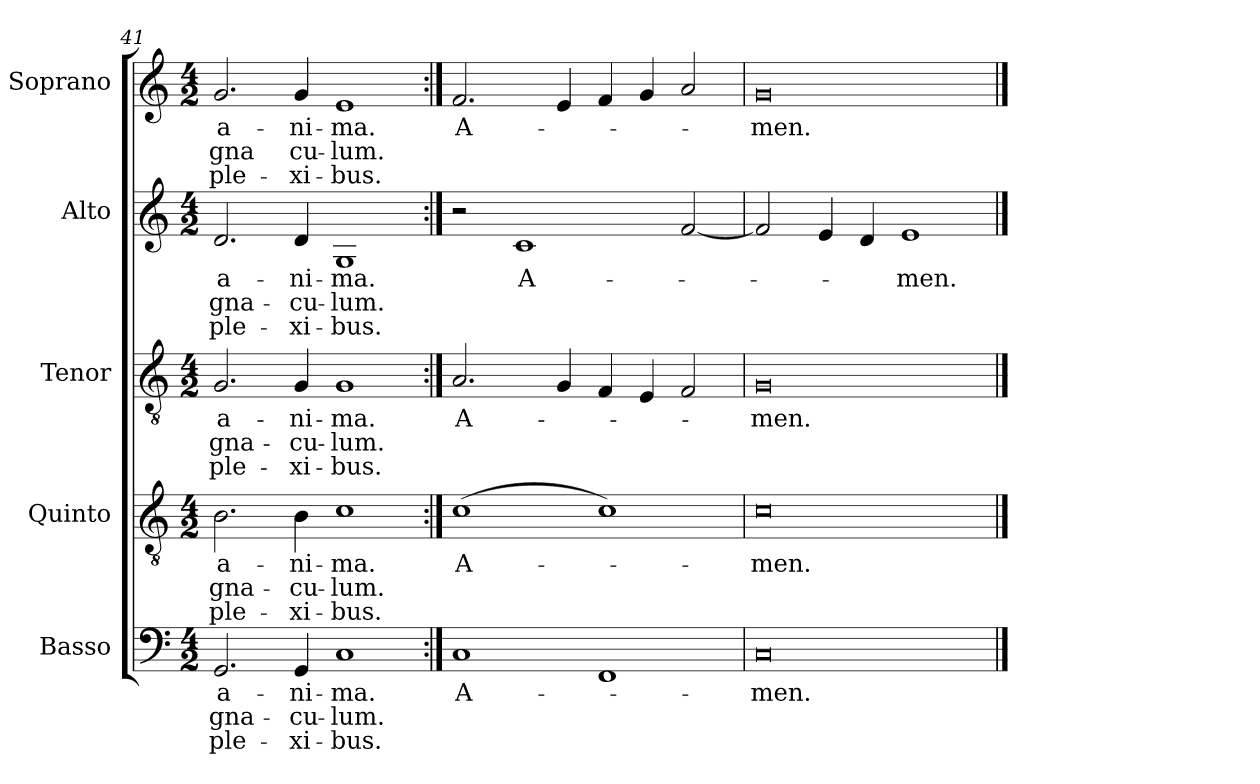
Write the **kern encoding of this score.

**kern	**text	**text	**text	**kern	**text	**text	**text	**kern	**text	**text	**text	**kern	**text	**text	**text	**kern	**text	**text	**text
*part5	*part5	*part5	*part5	*part4	*part4	*part4	*part4	*part3	*part3	*part3	*part3	*part2	*part2	*part2	*part2	*part1	*part1	*part1	*part1
*staff5	*staff5	*staff5	*staff5	*staff4	*staff4	*staff4	*staff4	*staff3	*staff3	*staff3	*staff3	*staff2	*staff2	*staff2	*staff2	*staff1	*staff1	*staff1	*staff1
*I"Basso	*	*	*	*I"Quinto	*	*	*	*I"Tenor	*	*	*	*I"Alto	*	*	*	*I"Soprano	*	*	*
*I'B.	*	*	*	*I'Q.	*	*	*	*I'T.	*	*	*	*I'A.	*	*	*	*I'S.	*	*	*
*clefF4	*	*	*	*clefGv2	*	*	*	*clefGv2	*	*	*	*clefG2	*	*	*	*clefG2	*	*	*
*	*	*	*	*ITrd7c12	*	*	*	*ITrd7c12	*	*	*	*	*	*	*	*	*	*	*
*k[]	*	*	*	*k[]	*	*	*	*k[]	*	*	*	*k[]	*	*	*	*k[]	*	*	*
*C:	*	*	*	*C:	*	*	*	*C:	*	*	*	*C:	*	*	*	*C:	*	*	*
*M4/2	*	*	*	*M4/2	*	*	*	*M4/2	*	*	*	*M4/2	*	*	*	*M4/2	*	*	*
=41	=41	=41	=41	=41	=41	=41	=41	=41	=41	=41	=41	=41	=41	=41	=41	=41	=41	=41	=41
!	!LO:LY:b:color=#000000	!LO:LY:b:color=#000000	!LO:LY:b:color=#000000	!	!	!	!	!	!	!	!	!	!	!	!	!	!	!	!
!	!	!	!	!	!LO:LY:b:color=#000000	!LO:LY:b:color=#000000	!LO:LY:b:color=#000000	!	!	!	!	!	!	!	!	!	!	!	!
!	!	!	!	!	!	!	!	!	!LO:LY:b:color=#000000	!LO:LY:b:color=#000000	!LO:LY:b:color=#000000	!	!	!	!	!	!	!	!
!	!	!	!	!	!	!	!	!	!	!	!	!	!LO:LY:b:color=#000000	!LO:LY:b:color=#000000	!LO:LY:b:color=#000000	!	!	!	!
!	!	!	!	!	!	!	!	!	!	!	!	!	!	!	!	!	!LO:LY:b:color=#000000	!LO:LY:b:color=#000000	!LO:LY:b:color=#000000
2.GGi/	a-	-gna-	-ple-	2.BBi\	a-	-gna-	-ple-	2.GGi/	a-	-gna-	-ple-	2.di/	a-	-gna-	-ple-	2.gi/	a-	-gna	-ple-
!	!LO:LY:b:color=#000000	!LO:LY:b:color=#000000	!LO:LY:b:color=#000000	!	!	!	!	!	!	!	!	!	!	!	!	!	!	!	!
!	!	!	!	!	!LO:LY:b:color=#000000	!LO:LY:b:color=#000000	!LO:LY:b:color=#000000	!	!	!	!	!	!	!	!	!	!	!	!
!	!	!	!	!	!	!	!	!	!LO:LY:b:color=#000000	!LO:LY:b:color=#000000	!LO:LY:b:color=#000000	!	!	!	!	!	!	!	!
!	!	!	!	!	!	!	!	!	!	!	!	!	!LO:LY:b:color=#000000	!LO:LY:b:color=#000000	!LO:LY:b:color=#000000	!	!	!	!
!	!	!	!	!	!	!	!	!	!	!	!	!	!	!	!	!	!LO:LY:b:color=#000000	!LO:LY:b:color=#000000	!LO:LY:b:color=#000000
4GGi/	-ni-	-cu-	-xi-	4BBi\	-ni-	-cu-	-xi-	4GGi/	-ni-	-cu-	-xi-	4di/	-ni-	-cu-	-xi-	4gi/	-ni-	cu-	-xi-
!	!LO:LY:b:color=#000000	!LO:LY:b:color=#000000	!LO:LY:b:color=#000000	!	!	!	!	!	!	!	!	!	!	!	!	!	!	!	!
!	!	!	!	!	!LO:LY:b:color=#000000	!LO:LY:b:color=#000000	!LO:LY:b:color=#000000	!	!	!	!	!	!	!	!	!	!	!	!
!	!	!	!	!	!	!	!	!	!LO:LY:b:color=#000000	!LO:LY:b:color=#000000	!LO:LY:b:color=#000000	!	!	!	!	!	!	!	!
!	!	!	!	!	!	!	!	!	!	!	!	!	!LO:LY:b:color=#000000	!LO:LY:b:color=#000000	!LO:LY:b:color=#000000	!	!	!	!
!	!	!	!	!	!	!	!	!	!	!	!	!	!	!	!	!	!LO:LY:b:color=#000000	!LO:LY:b:color=#000000	!LO:LY:b:color=#000000
1Ci	-ma.	-lum.	-bus.	1Ci	-ma.	-lum.	-bus.	1GGi	-ma.	-lum.	-bus.	1Gi	-ma.	-lum.	-bus.	1ei	-ma.	-lum.	-bus.
=42:|!	=42:|!	=42:|!	=42:|!	=42:|!	=42:|!	=42:|!	=42:|!	=42:|!	=42:|!	=42:|!	=42:|!	=42:|!	=42:|!	=42:|!	=42:|!	=42:|!	=42:|!	=42:|!	=42:|!
!	!LO:LY:b:color=#000000	!	!	!	!	!	!	!	!	!	!	!	!	!	!	!	!	!	!
!	!	!	!	!	!LO:LY:b:color=#000000	!	!	!	!	!	!	!	!	!	!	!	!	!	!
!	!	!	!	!	!	!	!	!	!LO:LY:b:color=#000000	!	!	!	!	!	!	!	!	!	!
!	!	!	!	!	!	!	!	!	!	!	!	!	!	!	!	!	!LO:LY:b:color=#000000	!	!
1Ci	A-	.	.	(1Ci	A-	.	.	2.AAi/	A-	.	.	2r	.	.	.	2.fi/	A-	.	.
!	!	!	!	!	!	!	!	!	!	!	!	!	!LO:LY:b:color=#000000	!	!	!	!	!	!
.	.	.	.	.	.	.	.	.	.	.	.	1ci	A-	.	.	.	.	.	.
.	.	.	.	.	.	.	.	4GGi/	.	.	.	.	.	.	.	4ei/	.	.	.
1FFi	.	.	.	1Ci)	.	.	.	4FFi/	.	.	.	.	.	.	.	4fi/	.	.	.
.	.	.	.	.	.	.	.	4EEi/	.	.	.	.	.	.	.	4gi/	.	.	.
.	.	.	.	.	.	.	.	2FFi/	.	.	.	[2fi/	.	.	.	2ai/	.	.	.
=43	=43	=43	=43	=43	=43	=43	=43	=43	=43	=43	=43	=43	=43	=43	=43	=43	=43	=43	=43
!	!LO:LY:b:color=#000000	!	!	!	!	!	!	!	!	!	!	!	!	!	!	!	!	!	!
!	!	!	!	!	!LO:LY:b:color=#000000	!	!	!	!	!	!	!	!	!	!	!	!	!	!
!	!	!	!	!	!	!	!	!	!LO:LY:b:color=#000000	!	!	!	!	!	!	!	!	!	!
!	!	!	!	!	!	!	!	!	!	!	!	!	!	!	!	!	!LO:LY:b:color=#000000	!	!
0Ci	-men.	.	.	0Ci	-men.	.	.	0GGi	-men.	.	.	2fi/]	.	.	.	0gi	-men.	.	.
.	.	.	.	.	.	.	.	.	.	.	.	4ei/	.	.	.	.	.	.	.
.	.	.	.	.	.	.	.	.	.	.	.	4di/	.	.	.	.	.	.	.
!	!	!	!	!	!	!	!	!	!	!	!	!	!LO:LY:b:color=#000000	!	!	!	!	!	!
.	.	.	.	.	.	.	.	.	.	.	.	1ei	-men.	.	.	.	.	.	.
==	==	==	==	==	==	==	==	==	==	==	==	==	==	==	==	==	==	==	==
*-	*-	*-	*-	*-	*-	*-	*-	*-	*-	*-	*-	*-	*-	*-	*-	*-	*-	*-	*-
